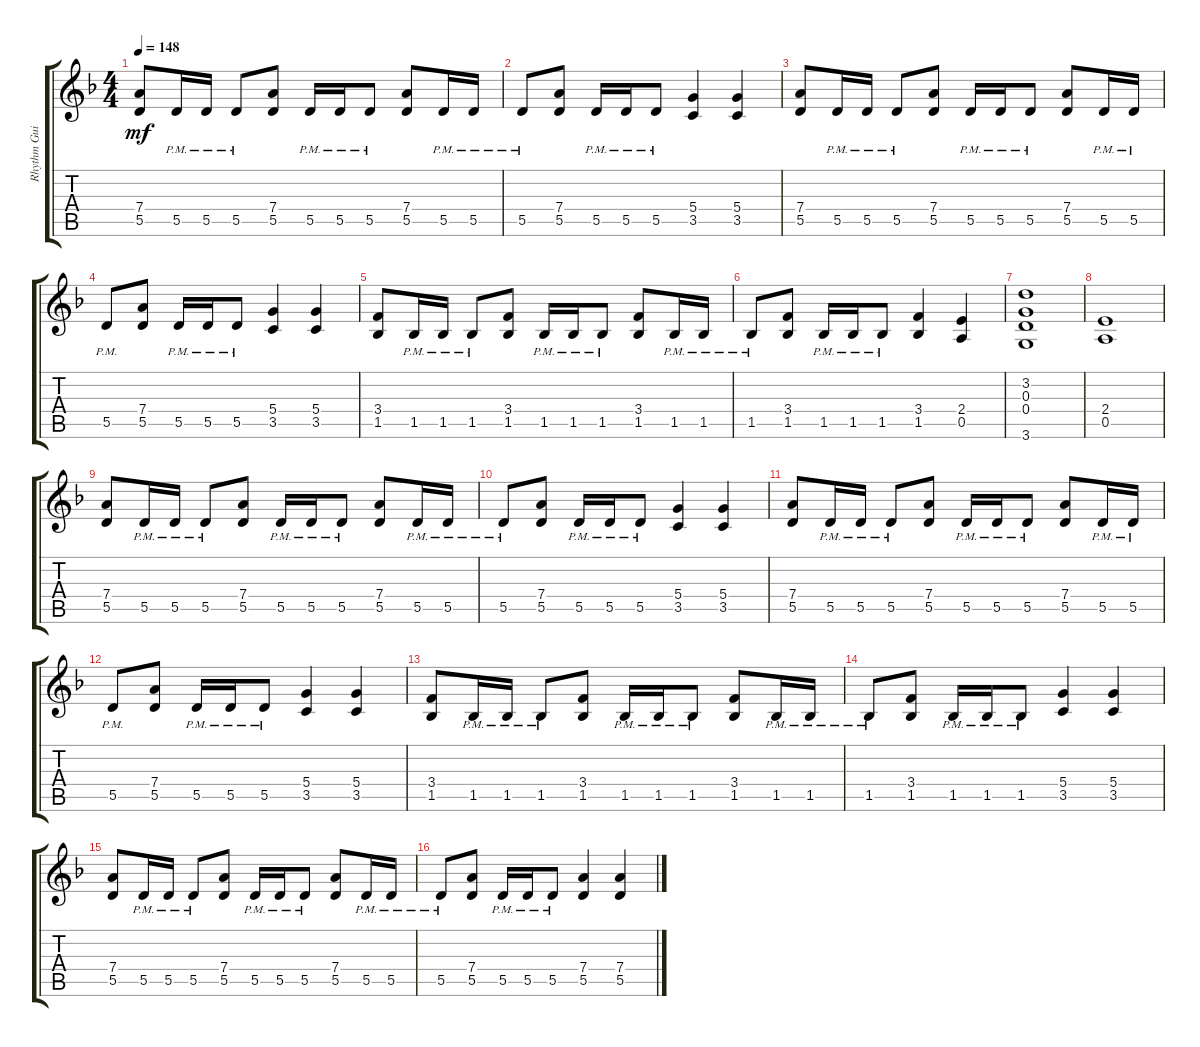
\track ("Rhythm Guitar" "Rhythm Gui") {instrument distortionguitar}
\staff {score tabs}
\tuning (E4 B3 G3 D3 A2 E2) {hide}
\ts (4 4)
\tempo 148
\clef g2
\ks dminor
(7.4 5.5).8{dy mf instrument distortionguitar} 5.5{pm}.16 5.5{pm}.16 5.5{pm}.8 (7.4 5.5).8 5.5{pm}.16 5.5{pm}.16 5.5{pm}.8 (7.4 5.5).8 5.5{pm}.16 5.5{pm}.16 |
5.5{pm}.8 (7.4 5.5).8 5.5{pm}.16 5.5{pm}.16 5.5{pm}.8 (5.4 3.5).4 (5.4 3.5).4 |
(7.4 5.5).8 5.5{pm}.16 5.5{pm}.16 5.5{pm}.8 (7.4 5.5).8 5.5{pm}.16 5.5{pm}.16 5.5{pm}.8 (7.4 5.5).8 5.5{pm}.16 5.5{pm}.16 |
5.5{pm}.8 (7.4 5.5).8 5.5{pm}.16 5.5{pm}.16 5.5{pm}.8 (5.4 3.5).4 (5.4 3.5).4 |
(3.4 1.5).8 1.5{pm}.16 1.5{pm}.16 1.5{pm}.8 (3.4 1.5).8 1.5{pm}.16 1.5{pm}.16 1.5{pm}.8 (3.4 1.5).8 1.5{pm}.16 1.5{pm}.16 |
1.5{pm}.8 (3.4 1.5).8 1.5{pm}.16 1.5{pm}.16 1.5{pm}.8 (3.4 1.5).4 (2.4 0.5).4 |
(3.2 0.3 0.4 3.6).1 |
(2.4 0.5).1 |
(7.4 5.5).8 5.5{pm}.16 5.5{pm}.16 5.5{pm}.8 (7.4 5.5).8 5.5{pm}.16 5.5{pm}.16 5.5{pm}.8 (7.4 5.5).8 5.5{pm}.16 5.5{pm}.16 |
5.5{pm}.8 (7.4 5.5).8 5.5{pm}.16 5.5{pm}.16 5.5{pm}.8 (5.4 3.5).4 (5.4 3.5).4 |
(7.4 5.5).8 5.5{pm}.16 5.5{pm}.16 5.5{pm}.8 (7.4 5.5).8 5.5{pm}.16 5.5{pm}.16 5.5{pm}.8 (7.4 5.5).8 5.5{pm}.16 5.5{pm}.16 |
5.5{pm}.8 (7.4 5.5).8 5.5{pm}.16 5.5{pm}.16 5.5{pm}.8 (5.4 3.5).4 (5.4 3.5).4 |
(3.4 1.5).8 1.5{pm}.16 1.5{pm}.16 1.5{pm}.8 (3.4 1.5).8 1.5{pm}.16 1.5{pm}.16 1.5{pm}.8 (3.4 1.5).8 1.5{pm}.16 1.5{pm}.16 |
1.5{pm}.8 (3.4 1.5).8 1.5{pm}.16 1.5{pm}.16 1.5{pm}.8 (5.4 3.5).4 (5.4 3.5).4 |
(7.4 5.5).8 5.5{pm}.16 5.5{pm}.16 5.5{pm}.8 (7.4 5.5).8 5.5{pm}.16 5.5{pm}.16 5.5{pm}.8 (7.4 5.5).8 5.5{pm}.16 5.5{pm}.16 |
5.5{pm}.8 (7.4 5.5).8 5.5{pm}.16 5.5{pm}.16 5.5{pm}.8 (7.4 5.5).4 (7.4 5.5).4
